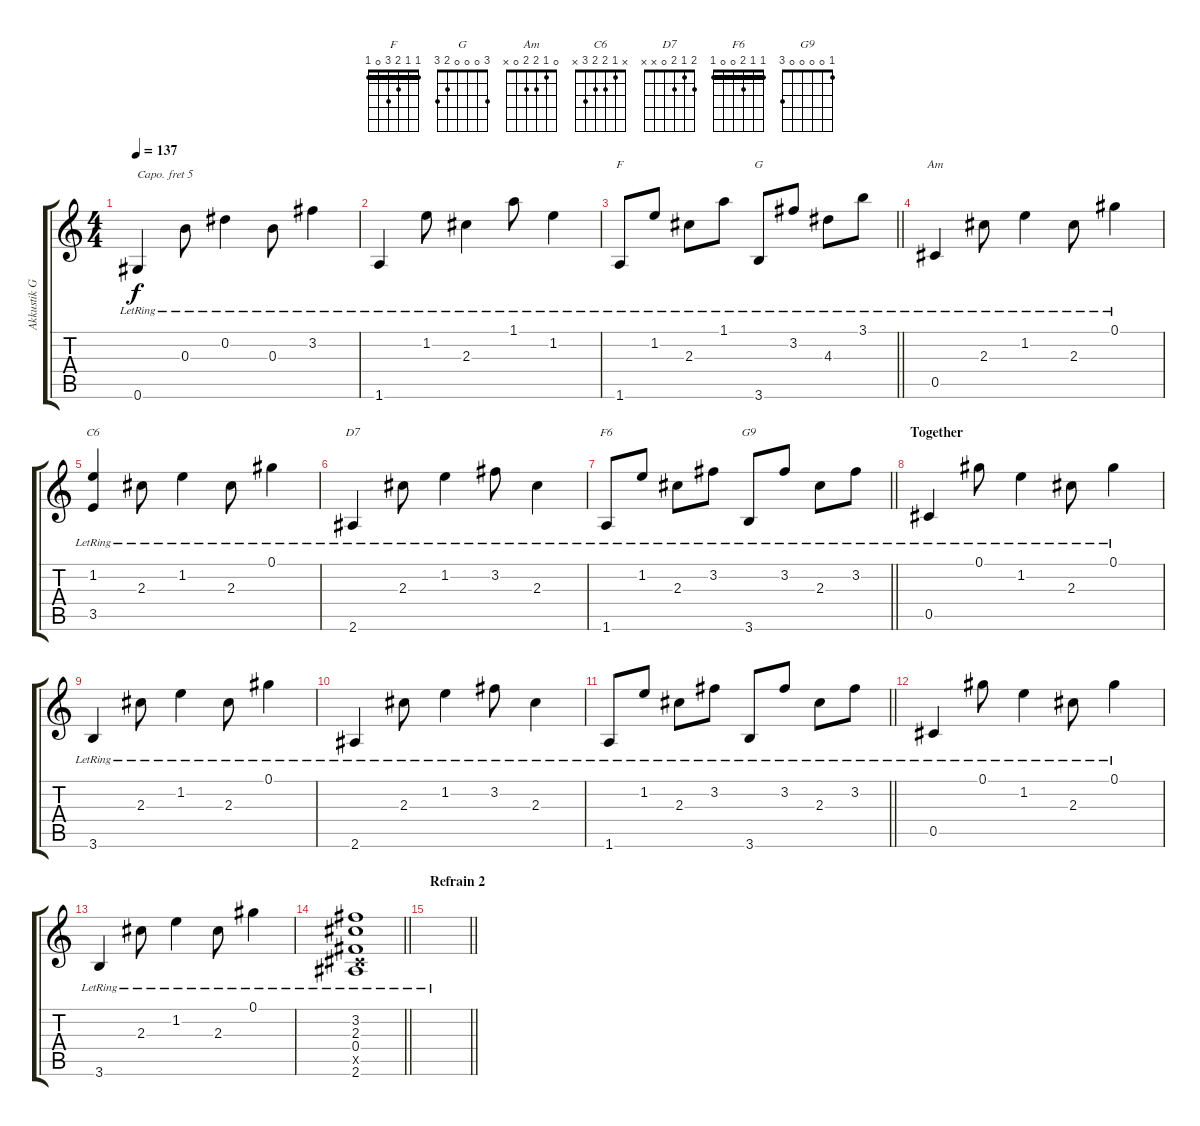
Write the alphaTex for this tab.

\track ("Akkustik Gitarre" "Akkustik G") {instrument acousticguitarsteel}
\staff {score tabs}
\capo 5
\tuning (Eb4 Bb3 Gb3 Db3 Ab2 Eb2) {hide}
\chord ("F" 1 1 2 3 0 1) {barre 1}
\chord ("G" 3 0 0 0 2 3)
\chord ("Am" 0 1 2 2 0 x)
\chord ("C6" x 1 2 2 3 x)
\chord ("D7" 2 1 2 0 x x)
\chord ("F6" 1 1 2 0 0 1) {barre 1}
\chord ("G9" 1 0 0 0 0 3)
\ts (4 4)
\tempo 137
\clef g2
\ks c
0.6{lr}.4{dy f} 0.3{lr}.8 0.2{lr}.4 0.3{lr}.8 3.2{lr}.4 |
1.6{lr}.4 1.2{lr}.8 2.3{lr}.4 1.1{lr}.8 1.2{lr}.4 |
\barLineRight lightlight
1.6{lr}.8{ch "F"} 1.2{lr}.8 2.3{lr}.8 1.1{lr}.8 3.6{lr}.8{ch "G"} 3.2{lr}.8 4.3{lr}.8 3.1{lr}.8 |
0.5{lr}.4{ch "Am"} 2.3{lr}.8 1.2{lr}.4 2.3{lr}.8 0.1{lr}.4 |
(1.2{lr} 3.5{lr}).4{ch "C6"} 2.3{lr}.8 1.2{lr}.4 2.3{lr}.8 0.1{lr}.4 |
2.6{lr}.4{ch "D7"} 2.3{lr}.8 1.2{lr}.4 3.2{lr}.8 2.3{lr}.4 |
\barLineRight lightlight
1.6{lr}.8{ch "F6"} 1.2{lr}.8 2.3{lr}.8 3.2{lr}.8 3.6{lr}.8{ch "G9"} 3.2{lr}.8 2.3{lr}.8 3.2{lr}.8 |
\section ("" "Together")
0.5{lr}.4 0.1{lr}.8 1.2{lr}.4 2.3{lr}.8 0.1{lr}.4 |
3.6{lr}.4 2.3{lr}.8 1.2{lr}.4 2.3{lr}.8 0.1{lr}.4 |
2.6{lr}.4 2.3{lr}.8 1.2{lr}.4 3.2{lr}.8 2.3{lr}.4 |
\barLineRight lightlight
1.6{lr}.8 1.2{lr}.8 2.3{lr}.8 3.2{lr}.8 3.6{lr}.8 3.2{lr}.8 2.3{lr}.8 3.2{lr}.8 |
0.5{lr}.4 0.1{lr}.8 1.2{lr}.4 2.3{lr}.8 0.1{lr}.4 |
3.6{lr}.4 2.3{lr}.8 1.2{lr}.4 2.3{lr}.8 0.1{lr}.4 |
\barLineRight lightlight
(3.2 2.3 0.4 0.5{x} 2.6{lr}).1 |
\section ("" "Refrain 2")
\barLineRight lightlight
